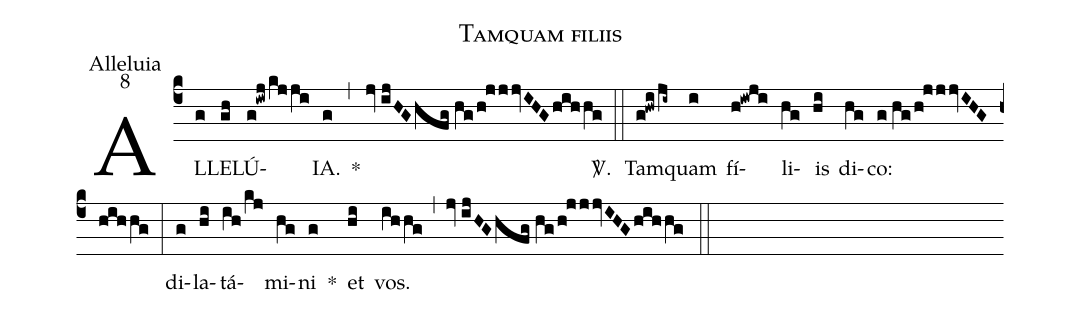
name:Tamquam filiis;
office-part:Alleluia;
mode:8;
%%
(c4) AL(g)LE(gh)LÚ(g!iwj/kjji)IA.(g) *(,) (jv//ijHGhfg//hg/h!jjjvIHGhihhg) <sp>V/</sp>.(::) Tam(g!hwi/ji~)quam(i) fí(h!iwji)li(hg)is(hi) di(hg)co:(g//hg/h!jjjvIHGhihhg) (:) di(g)la(hi)tá(ih/kj)mi(hg)ni(g) *() et(hi) vos.(ihhg) (,) (jv//ijHG/hfg//hg/h!jjjvIHGhihhg) (::)
